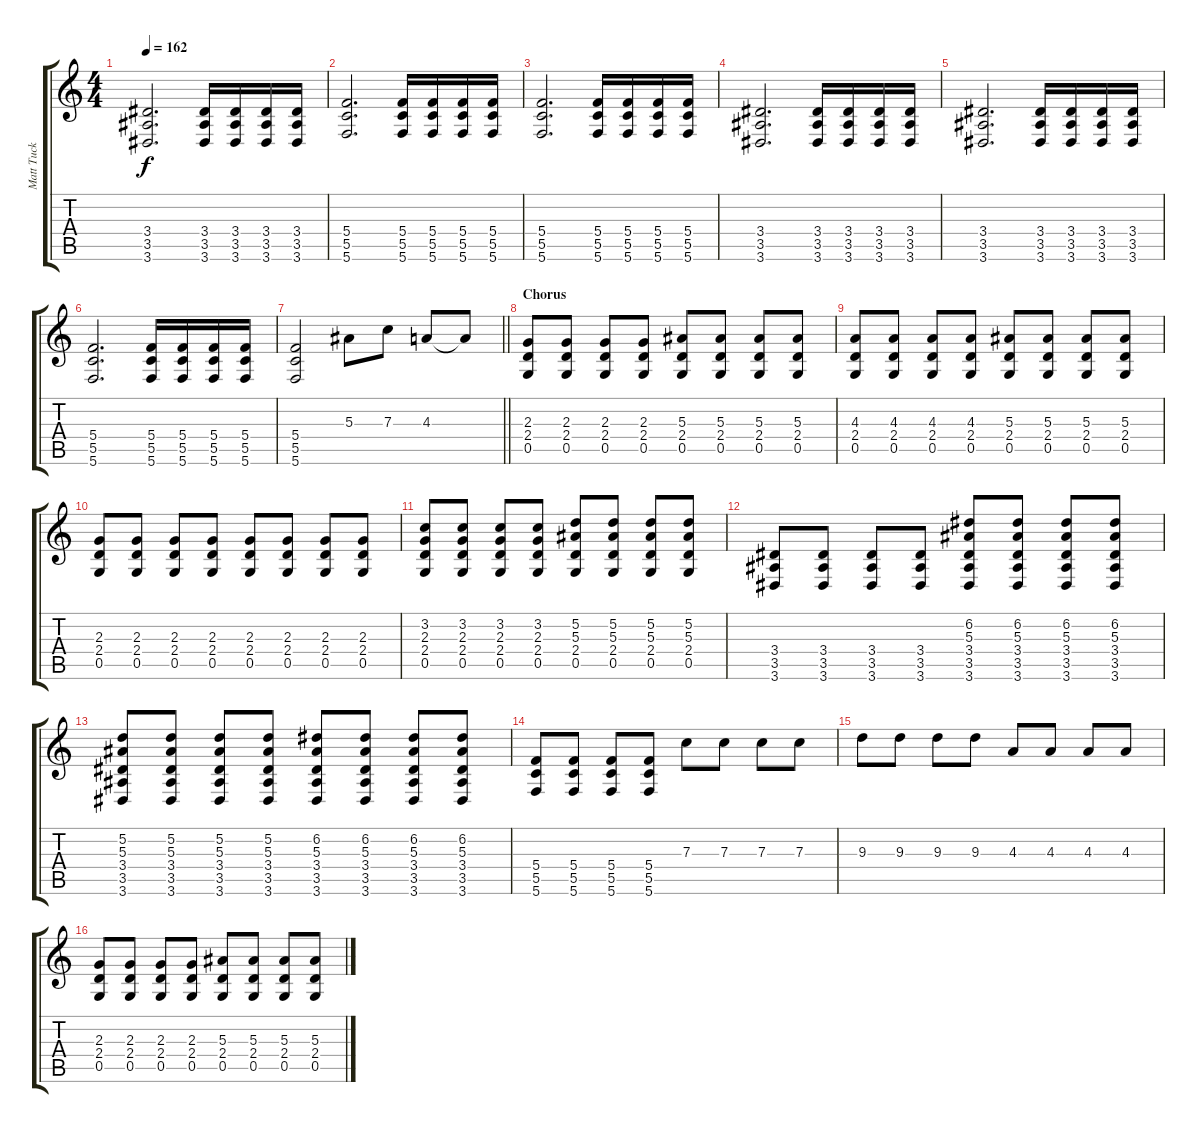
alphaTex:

\track ("Matt Tuck" "Matt Tuck") {instrument distortionguitar}
\staff {score tabs}
\tuning (D4 A3 F3 C3 G2 C2) {hide}
\ts (4 4)
\tempo 162
\clef g2
\ks c
(3.4 3.5 3.6).2{d dy f} (3.4 3.5 3.6).16 (3.4 3.5 3.6).16 (3.4 3.5 3.6).16 (3.4 3.5 3.6).16 |
(5.4 5.5 5.6).2{d} (5.4 5.5 5.6).16 (5.4 5.5 5.6).16 (5.4 5.5 5.6).16 (5.4 5.5 5.6).16 |
(5.4 5.5 5.6).2{d} (5.4 5.5 5.6).16 (5.4 5.5 5.6).16 (5.4 5.5 5.6).16 (5.4 5.5 5.6).16 |
(3.4 3.5 3.6).2{d} (3.4 3.5 3.6).16 (3.4 3.5 3.6).16 (3.4 3.5 3.6).16 (3.4 3.5 3.6).16 |
(3.4 3.5 3.6).2{d} (3.4 3.5 3.6).16 (3.4 3.5 3.6).16 (3.4 3.5 3.6).16 (3.4 3.5 3.6).16 |
(5.4 5.5 5.6).2{d} (5.4 5.5 5.6).16 (5.4 5.5 5.6).16 (5.4 5.5 5.6).16 (5.4 5.5 5.6).16 |
\barLineRight lightlight
(5.4 5.5 5.6).2 5.3.8 7.3.8 4.3.8 4.3{t}.8 |
\section ("" "Chorus")
(2.3 2.4 0.5).8{volume 13} (2.3 2.4 0.5).8 (2.3 2.4 0.5).8 (2.3 2.4 0.5).8 (5.3 2.4 0.5).8 (5.3 2.4 0.5).8 (5.3 2.4 0.5).8 (5.3 2.4 0.5).8 |
(4.3 2.4 0.5).8{instrument distortionguitar} (4.3 2.4 0.5).8 (4.3 2.4 0.5).8 (4.3 2.4 0.5).8 (5.3 2.4 0.5).8 (5.3 2.4 0.5).8 (5.3 2.4 0.5).8 (5.3 2.4 0.5).8 |
(2.3 2.4 0.5).8{instrument distortionguitar} (2.3 2.4 0.5).8 (2.3 2.4 0.5).8 (2.3 2.4 0.5).8 (2.3 2.4 0.5).8 (2.3 2.4 0.5).8 (2.3 2.4 0.5).8 (2.3 2.4 0.5).8 |
(3.2 2.3 2.4 0.5).8{instrument distortionguitar} (3.2 2.3 2.4 0.5).8 (3.2 2.3 2.4 0.5).8 (3.2 2.3 2.4 0.5).8 (5.2 5.3 2.4 0.5).8 (5.2 5.3 2.4 0.5).8 (5.2 5.3 2.4 0.5).8 (5.2 5.3 2.4 0.5).8 |
(3.4 3.5 3.6).8 (3.4 3.5 3.6).8 (3.4 3.5 3.6).8 (3.4 3.5 3.6).8 (6.2 5.3 3.4 3.5 3.6).8 (6.2 5.3 3.4 3.5 3.6).8 (6.2 5.3 3.4 3.5 3.6).8 (6.2 5.3 3.4 3.5 3.6).8 |
(5.2 5.3 3.4 3.5 3.6).8 (5.2 5.3 3.4 3.5 3.6).8 (5.2 5.3 3.4 3.5 3.6).8 (5.2 5.3 3.4 3.5 3.6).8 (6.2 5.3 3.4 3.5 3.6).8 (6.2 5.3 3.4 3.5 3.6).8 (6.2 5.3 3.4 3.5 3.6).8 (6.2 5.3 3.4 3.5 3.6).8 |
(5.4 5.5 5.6).8 (5.4 5.5 5.6).8 (5.4 5.5 5.6).8 (5.4 5.5 5.6).8 7.3.8 7.3.8 7.3.8 7.3.8 |
9.3.8 9.3.8 9.3.8 9.3.8 4.3.8 4.3.8 4.3.8 4.3.8 |
(2.3 2.4 0.5).8{volume 13} (2.3 2.4 0.5).8 (2.3 2.4 0.5).8 (2.3 2.4 0.5).8 (5.3 2.4 0.5).8 (5.3 2.4 0.5).8 (5.3 2.4 0.5).8 (5.3 2.4 0.5).8
